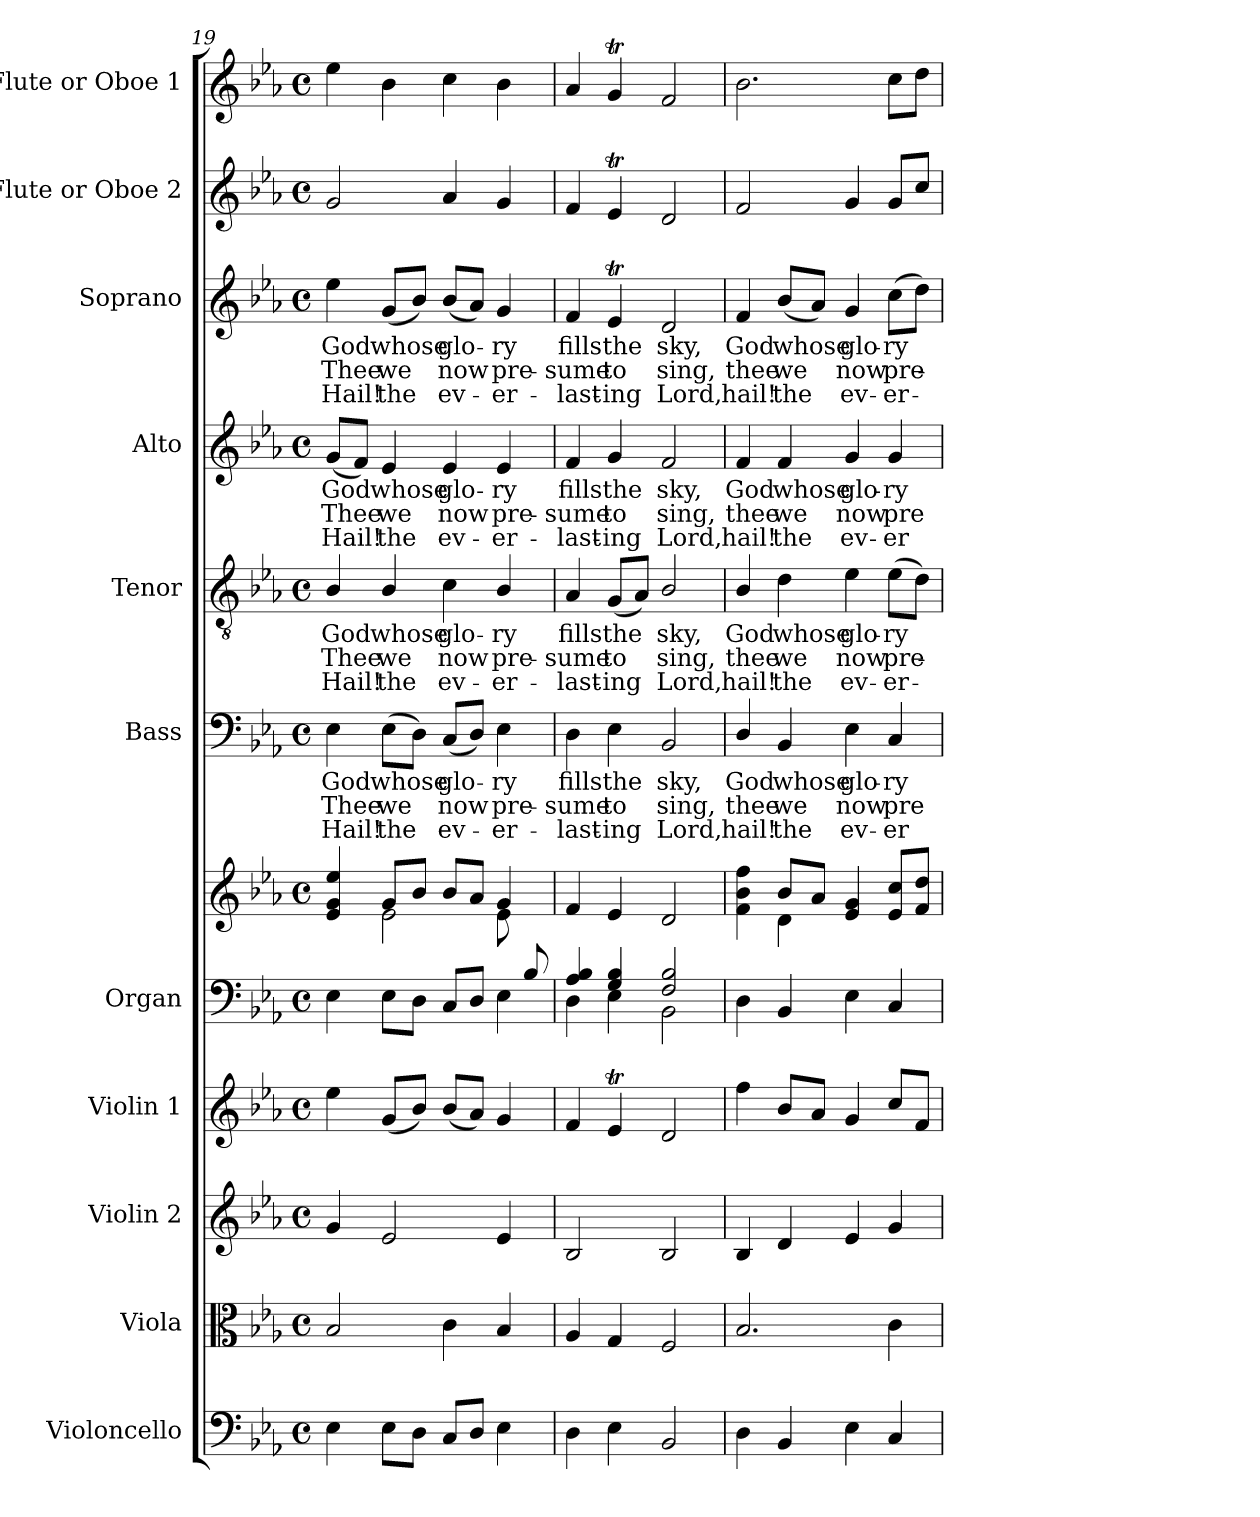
**kern	**kern	**kern	**kern	**kern	**kern	**kern	**text	**text	**text	**kern	**text	**text	**text	**kern	**text	**text	**text	**kern	**text	**text	**text	**kern	**kern
*part11	*part10	*part9	*part8	*part7	*part7	*part6	*part6	*part6	*part6	*part5	*part5	*part5	*part5	*part4	*part4	*part4	*part4	*part3	*part3	*part3	*part3	*part2	*part1
*staff12	*staff11	*staff10	*staff9	*staff8	*staff7	*staff6	*staff6	*staff6	*staff6	*staff5	*staff5	*staff5	*staff5	*staff4	*staff4	*staff4	*staff4	*staff3	*staff3	*staff3	*staff3	*staff2	*staff1
*I"Violoncello	*I"Viola	*I"Violin 2	*I"Violin 1	*I"Organ	*	*I"Bass	*	*	*	*I"Tenor	*	*	*	*I"Alto	*	*	*	*I"Soprano	*	*	*	*I"Flute or Oboe 2	*I"Flute or Oboe 1
*I'Vc.	*I'Vla.	*I'Vln. 2	*I'Vln. 1	*I'Org.	*	*I'B.	*	*	*	*I'T.	*	*	*	*I'A.	*	*	*	*I'S.	*	*	*	*I'Fl. or Ob. 2	*I'Fl. or Ob. 1
*clefF4	*clefC3	*clefG2	*clefG2	*clefF4	*clefG2	*clefF4	*	*	*	*clefGv2	*	*	*	*clefG2	*	*	*	*clefG2	*	*	*	*clefG2	*clefG2
*	*	*	*	*	*	*	*	*	*	*ITrd7c12	*	*	*	*	*	*	*	*	*	*	*	*	*
*k[b-e-a-]	*k[b-e-a-]	*k[b-e-a-]	*k[b-e-a-]	*k[b-e-a-]	*k[b-e-a-]	*k[b-e-a-]	*	*	*	*k[b-e-a-]	*	*	*	*k[b-e-a-]	*	*	*	*k[b-e-a-]	*	*	*	*k[b-e-a-]	*k[b-e-a-]
*E-:	*E-:	*E-:	*E-:	*E-:	*E-:	*E-:	*	*	*	*E-:	*	*	*	*E-:	*	*	*	*E-:	*	*	*	*E-:	*E-:
*M4/4	*M4/4	*M4/4	*M4/4	*M4/4	*M4/4	*M4/4	*	*	*	*M4/4	*	*	*	*M4/4	*	*	*	*M4/4	*	*	*	*M4/4	*M4/4
*met(c)	*met(c)	*met(c)	*met(c)	*met(c)	*met(c)	*met(c)	*	*	*	*met(c)	*	*	*	*met(c)	*	*	*	*met(c)	*	*	*	*met(c)	*met(c)
=19	=19	=19	=19	=19	=19	=19	=19	=19	=19	=19	=19	=19	=19	=19	=19	=19	=19	=19	=19	=19	=19	=19	=19
*	*	*	*	*^	*^	*	*	*	*	*	*	*	*	*	*	*	*	*	*	*	*	*	*
!	!	!	!	!	!	!	!	!	!LO:LY:b:color=#000000	!LO:LY:b:color=#000000	!LO:LY:b:color=#000000	!	!	!	!	!	!	!	!	!	!	!	!	!	!
!	!	!	!	!	!	!	!	!	!	!	!	!	!LO:LY:b:color=#000000	!LO:LY:b:color=#000000	!LO:LY:b:color=#000000	!	!	!	!	!	!	!	!	!	!
!	!	!	!	!	!	!	!	!	!	!	!	!	!	!	!	!	!LO:LY:b:color=#000000	!LO:LY:b:color=#000000	!LO:LY:b:color=#000000	!	!	!	!	!	!
!	!	!	!	!	!	!	!	!	!	!	!	!	!	!	!	!	!	!	!	!	!LO:LY:b:color=#000000	!LO:LY:b:color=#000000	!LO:LY:b:color=#000000	!	!
4E-i\	2B-i/	4gi/	4ee-i\	2..ryy	4E-i\	4e-i/ 4gi 4ee-i	4ryy	4E-i\	God	Thee	Hail!	4BB-i/	God	Thee	Hail!	(8gi/L	God	Thee	Hail!	4ee-i\	God	Thee	Hail!	2gi/	4ee-i\
.	.	.	.	.	.	.	.	.	.	.	.	.	.	.	.	8fi/J)	.	.	.	.	.	.	.	.	.
!	!	!	!	!	!	!	!	!	!LO:LY:b:color=#000000	!LO:LY:b:color=#000000	!LO:LY:b:color=#000000	!	!	!	!	!	!	!	!	!	!	!	!	!	!
!	!	!	!	!	!	!	!	!	!	!	!	!	!LO:LY:b:color=#000000	!LO:LY:b:color=#000000	!LO:LY:b:color=#000000	!	!	!	!	!	!	!	!	!	!
!	!	!	!	!	!	!	!	!	!	!	!	!	!	!	!	!	!LO:LY:b:color=#000000	!LO:LY:b:color=#000000	!LO:LY:b:color=#000000	!	!	!	!	!	!
!	!	!	!	!	!	!	!	!	!	!	!	!	!	!	!	!	!	!	!	!	!LO:LY:b:color=#000000	!LO:LY:b:color=#000000	!LO:LY:b:color=#000000	!	!
8E-i\L	.	2e-i/	(8gi/L	.	8E-i\L	8gi/L	2e-i\	(8E-i\L	whose	we	the	4BB-i/	whose	we	the	4e-i/	whose	we	the	(8gi/L	whose	we	the	.	4b-i\
8Di\J	.	.	8b-i/J)	.	8Di\J	8b-i/J	.	8Di\J)	.	.	.	.	.	.	.	.	.	.	.	8b-i/J)	.	.	.	.	.
!	!	!	!	!	!	!	!	!	!LO:LY:b:color=#000000	!LO:LY:b:color=#000000	!LO:LY:b:color=#000000	!	!	!	!	!	!	!	!	!	!	!	!	!	!
!	!	!	!	!	!	!	!	!	!	!	!	!	!LO:LY:b:color=#000000	!LO:LY:b:color=#000000	!LO:LY:b:color=#000000	!	!	!	!	!	!	!	!	!	!
!	!	!	!	!	!	!	!	!	!	!	!	!	!	!	!	!	!LO:LY:b:color=#000000	!LO:LY:b:color=#000000	!LO:LY:b:color=#000000	!	!	!	!	!	!
!	!	!	!	!	!	!	!	!	!	!	!	!	!	!	!	!	!	!	!	!	!LO:LY:b:color=#000000	!LO:LY:b:color=#000000	!LO:LY:b:color=#000000	!	!
8Ci/L	4ci\	.	(8b-i/L	.	8Ci/L	8b-i/L	.	(8Ci/L	glo-	now	ev-	4Ci\	glo-	now	ev-	4e-i/	glo-	now	ev-	(8b-i/L	glo-	now	ev-	4a-i/	4cci\
8Di/J	.	.	8a-i/J)	.	8Di/J	8a-i/J	.	8Di/J)	.	.	.	.	.	.	.	.	.	.	.	8a-i/J)	.	.	.	.	.
!	!	!	!	!	!	!	!	!	!LO:LY:b:color=#000000	!LO:LY:b:color=#000000	!LO:LY:b:color=#000000	!	!	!	!	!	!	!	!	!	!	!	!	!	!
!	!	!	!	!	!	!	!	!	!	!	!	!	!LO:LY:b:color=#000000	!LO:LY:b:color=#000000	!LO:LY:b:color=#000000	!	!	!	!	!	!	!	!	!	!
!	!	!	!	!	!	!	!	!	!	!	!	!	!	!	!	!	!LO:LY:b:color=#000000	!LO:LY:b:color=#000000	!LO:LY:b:color=#000000	!	!	!	!	!	!
!	!	!	!	!	!	!	!	!	!	!	!	!	!	!	!	!	!	!	!	!	!LO:LY:b:color=#000000	!LO:LY:b:color=#000000	!LO:LY:b:color=#000000	!	!
4E-i\	4B-i/	4e-i/	4gi/	.	4E-i\	4gi/	8e-i\	4E-i\	-ry	pre-	-er-	4BB-i/	-ry	pre-	-er-	4e-i/	-ry	pre-	-er-	4gi/	-ry	pre-	-er-	4gi/	4b-i\
.	.	.	.	8B-i/	.	.	8ryy	.	.	.	.	.	.	.	.	.	.	.	.	.	.	.	.	.	.
*	*	*	*	*	*	*v	*v	*	*	*	*	*	*	*	*	*	*	*	*	*	*	*	*	*	*
=20	=20	=20	=20	=20	=20	=20	=20	=20	=20	=20	=20	=20	=20	=20	=20	=20	=20	=20	=20	=20	=20	=20	=20	=20
*	*	*	*	*	*	*^	*	*	*	*	*	*	*	*	*	*	*	*	*	*	*	*	*	*
!	!	!	!	!	!	!	!	!	!LO:LY:b:color=#000000	!LO:LY:b:color=#000000	!LO:LY:b:color=#000000	!	!	!	!	!	!	!	!	!	!	!	!	!	!
*	*	*	*	*	*	*v	*v	*	*	*	*	*	*	*	*	*	*	*	*	*	*	*	*	*	*
*	*	*	*	*	*	*^	*	*	*	*	*	*	*	*	*	*	*	*	*	*	*	*	*	*
!	!	!	!	!	!	!	!	!	!	!	!	!	!LO:LY:b:color=#000000	!LO:LY:b:color=#000000	!LO:LY:b:color=#000000	!	!	!	!	!	!	!	!	!	!
*	*	*	*	*	*	*v	*v	*	*	*	*	*	*	*	*	*	*	*	*	*	*	*	*	*	*
*	*	*	*	*	*	*^	*	*	*	*	*	*	*	*	*	*	*	*	*	*	*	*	*	*
!	!	!	!	!	!	!	!	!	!	!	!	!	!	!	!	!	!LO:LY:b:color=#000000	!LO:LY:b:color=#000000	!LO:LY:b:color=#000000	!	!	!	!	!	!
*	*	*	*	*	*	*v	*v	*	*	*	*	*	*	*	*	*	*	*	*	*	*	*	*	*	*
*	*	*	*	*	*	*^	*	*	*	*	*	*	*	*	*	*	*	*	*	*	*	*	*	*
!	!	!	!	!	!	!	!	!	!	!	!	!	!	!	!	!	!	!	!	!	!LO:LY:b:color=#000000	!LO:LY:b:color=#000000	!LO:LY:b:color=#000000	!	!
*	*	*	*	*	*	*v	*v	*	*	*	*	*	*	*	*	*	*	*	*	*	*	*	*	*	*
4Di\	4A-i/	2B-i/	4fi/	4A-i/ 4B-i	4Di\	4fi/	4Di\	fills	-sume	-last-	4AA-i/	fills	-sume	-last-	4fi/	fills	-sume	-last-	4fi/	fills	-sume	-last-	4fi/	4a-i/
!	!	!	!	!	!	!	!	!LO:LY:b:color=#000000	!LO:LY:b:color=#000000	!LO:LY:b:color=#000000	!	!	!	!	!	!	!	!	!	!	!	!	!	!
!	!	!	!	!	!	!	!	!	!	!	!	!LO:LY:b:color=#000000	!LO:LY:b:color=#000000	!LO:LY:b:color=#000000	!	!	!	!	!	!	!	!	!	!
!	!	!	!	!	!	!	!	!	!	!	!	!	!	!	!	!LO:LY:b:color=#000000	!LO:LY:b:color=#000000	!LO:LY:b:color=#000000	!	!	!	!	!	!
!	!	!	!	!	!	!	!	!	!	!	!	!	!	!	!	!	!	!	!	!LO:LY:b:color=#000000	!LO:LY:b:color=#000000	!LO:LY:b:color=#000000	!	!
4E-i\	4Gi/	.	4e-Ti/	4Gi/ 4B-i	4E-i\	4e-i/	4E-i\	the	to	-ing	(8GGi/L	the	to	-ing	4gi/	the	to	-ing	4e-Ti/	the	to	-ing	4e-Ti/	4gti/
.	.	.	.	.	.	.	.	.	.	.	8AA-i/J)	.	.	.	.	.	.	.	.	.	.	.	.	.
!	!	!	!	!	!	!	!	!LO:LY:b:color=#000000	!LO:LY:b:color=#000000	!LO:LY:b:color=#000000	!	!	!	!	!	!	!	!	!	!	!	!	!	!
!	!	!	!	!	!	!	!	!	!	!	!	!LO:LY:b:color=#000000	!LO:LY:b:color=#000000	!LO:LY:b:color=#000000	!	!	!	!	!	!	!	!	!	!
!	!	!	!	!	!	!	!	!	!	!	!	!	!	!	!	!LO:LY:b:color=#000000	!LO:LY:b:color=#000000	!LO:LY:b:color=#000000	!	!	!	!	!	!
!	!	!	!	!	!	!	!	!	!	!	!	!	!	!	!	!	!	!	!	!LO:LY:b:color=#000000	!LO:LY:b:color=#000000	!LO:LY:b:color=#000000	!	!
2BB-i/	2Fi/	2B-i/	2di/	2Fi/ 2B-i	2BB-i\	2di/	2BB-i/	sky,	sing,	Lord,	2BB-i/	sky,	sing,	Lord,	2fi/	sky,	sing,	Lord,	2di/	sky,	sing,	Lord,	2di/	2fi/
*	*	*	*	*v	*v	*	*	*	*	*	*	*	*	*	*	*	*	*	*	*	*	*	*	*
=21	=21	=21	=21	=21	=21	=21	=21	=21	=21	=21	=21	=21	=21	=21	=21	=21	=21	=21	=21	=21	=21	=21	=21
*	*	*	*	*	*^	*	*	*	*	*	*	*	*	*	*	*	*	*	*	*	*	*	*
*	*	*	*	*^	*	*	*	*	*	*	*	*	*	*	*	*	*	*	*	*	*	*	*	*
!	!	!	!	!	!	!	!	!	!LO:LY:b:color=#000000	!LO:LY:b:color=#000000	!LO:LY:b:color=#000000	!	!	!	!	!	!	!	!	!	!	!	!	!	!
*	*	*	*	*v	*v	*	*	*	*	*	*	*	*	*	*	*	*	*	*	*	*	*	*	*	*
*	*	*	*	*^	*	*	*	*	*	*	*	*	*	*	*	*	*	*	*	*	*	*	*	*
!	!	!	!	!	!	!	!	!	!	!	!	!	!LO:LY:b:color=#000000	!LO:LY:b:color=#000000	!LO:LY:b:color=#000000	!	!	!	!	!	!	!	!	!	!
*	*	*	*	*v	*v	*	*	*	*	*	*	*	*	*	*	*	*	*	*	*	*	*	*	*	*
*	*	*	*	*^	*	*	*	*	*	*	*	*	*	*	*	*	*	*	*	*	*	*	*	*
!	!	!	!	!	!	!	!	!	!	!	!	!	!	!	!	!	!LO:LY:b:color=#000000	!LO:LY:b:color=#000000	!LO:LY:b:color=#000000	!	!	!	!	!	!
*	*	*	*	*v	*v	*	*	*	*	*	*	*	*	*	*	*	*	*	*	*	*	*	*	*	*
*	*	*	*	*^	*	*	*	*	*	*	*	*	*	*	*	*	*	*	*	*	*	*	*	*
!	!	!	!	!	!	!	!	!	!	!	!	!	!	!	!	!	!	!	!	!	!LO:LY:b:color=#000000	!LO:LY:b:color=#000000	!LO:LY:b:color=#000000	!	!
*	*	*	*	*v	*v	*	*	*	*	*	*	*	*	*	*	*	*	*	*	*	*	*	*	*	*
4Di\	2.B-i/	4B-i/	4ffi\	4Di\	4fi\ 4b-i 4ffi	4ryy	4Di/	God	thee	hail!	4BB-i/	God	thee	hail!	4fi/	God	thee	hail!	4fi/	God	thee	hail!	2fi/	2.b-i\
!	!	!	!	!	!	!	!	!LO:LY:b:color=#000000	!LO:LY:b:color=#000000	!LO:LY:b:color=#000000	!	!	!	!	!	!	!	!	!	!	!	!	!	!
!	!	!	!	!	!	!	!	!	!	!	!	!LO:LY:b:color=#000000	!LO:LY:b:color=#000000	!LO:LY:b:color=#000000	!	!	!	!	!	!	!	!	!	!
!	!	!	!	!	!	!	!	!	!	!	!	!	!	!	!	!LO:LY:b:color=#000000	!LO:LY:b:color=#000000	!LO:LY:b:color=#000000	!	!	!	!	!	!
!	!	!	!	!	!	!	!	!	!	!	!	!	!	!	!	!	!	!	!	!LO:LY:b:color=#000000	!LO:LY:b:color=#000000	!LO:LY:b:color=#000000	!	!
4BB-i/	.	4di/	8b-i/L	4BB-i/	8b-i/L	4di\	4BB-i/	whose	we	the	4Di\	whose	we	the	4fi/	whose	we	the	(8b-i/L	whose	we	the	.	.
.	.	.	8a-i/J	.	8a-i/J	.	.	.	.	.	.	.	.	.	.	.	.	.	8a-i/J)	.	.	.	.	.
!	!	!	!	!	!	!	!	!LO:LY:b:color=#000000	!LO:LY:b:color=#000000	!LO:LY:b:color=#000000	!	!	!	!	!	!	!	!	!	!	!	!	!	!
!	!	!	!	!	!	!	!	!	!	!	!	!LO:LY:b:color=#000000	!LO:LY:b:color=#000000	!LO:LY:b:color=#000000	!	!	!	!	!	!	!	!	!	!
!	!	!	!	!	!	!	!	!	!	!	!	!	!	!	!	!LO:LY:b:color=#000000	!LO:LY:b:color=#000000	!LO:LY:b:color=#000000	!	!	!	!	!	!
!	!	!	!	!	!	!	!	!	!	!	!	!	!	!	!	!	!	!	!	!LO:LY:b:color=#000000	!LO:LY:b:color=#000000	!LO:LY:b:color=#000000	!	!
4E-i\	.	4e-i/	4gi/	4E-i\	4e-i/ 4gi	2ryy	4E-i\	glo-	now	ev-	4E-i\	glo-	now	ev-	4gi/	glo-	now	ev-	4gi/	glo-	now	ev-	4gi/	.
!	!	!	!	!	!	!	!	!LO:LY:b:color=#000000	!LO:LY:b:color=#000000	!LO:LY:b:color=#000000	!	!	!	!	!	!	!	!	!	!	!	!	!	!
!	!	!	!	!	!	!	!	!	!	!	!	!LO:LY:b:color=#000000	!LO:LY:b:color=#000000	!LO:LY:b:color=#000000	!	!	!	!	!	!	!	!	!	!
!	!	!	!	!	!	!	!	!	!	!	!	!	!	!	!	!LO:LY:b:color=#000000	!LO:LY:b:color=#000000	!LO:LY:b:color=#000000	!	!	!	!	!	!
!	!	!	!	!	!	!	!	!	!	!	!	!	!	!	!	!	!	!	!	!LO:LY:b:color=#000000	!LO:LY:b:color=#000000	!LO:LY:b:color=#000000	!	!
4Ci/	4ci\	4gi/	8cci/L	4Ci/	8e-i/ 8cci/L	.	4Ci/	-ry	pre-	-er-	(8E-i\L	-ry	pre-	-er-	4gi/	-ry	pre-	-er-	(8cci\L	-ry	pre-	-er-	8gi/L	8cci\L
.	.	.	8fi/J	.	8fi/ 8ddi/J	.	.	.	.	.	8Di\J)	.	.	.	.	.	.	.	8ddi\J)	.	.	.	8cci/J	8ddi\J
*	*	*	*	*	*v	*v	*	*	*	*	*	*	*	*	*	*	*	*	*	*	*	*	*	*
=	=	=	=	=	=	=	=	=	=	=	=	=	=	=	=	=	=	=	=	=	=	=	=
*-	*-	*-	*-	*-	*-	*-	*-	*-	*-	*-	*-	*-	*-	*-	*-	*-	*-	*-	*-	*-	*-	*-	*-
